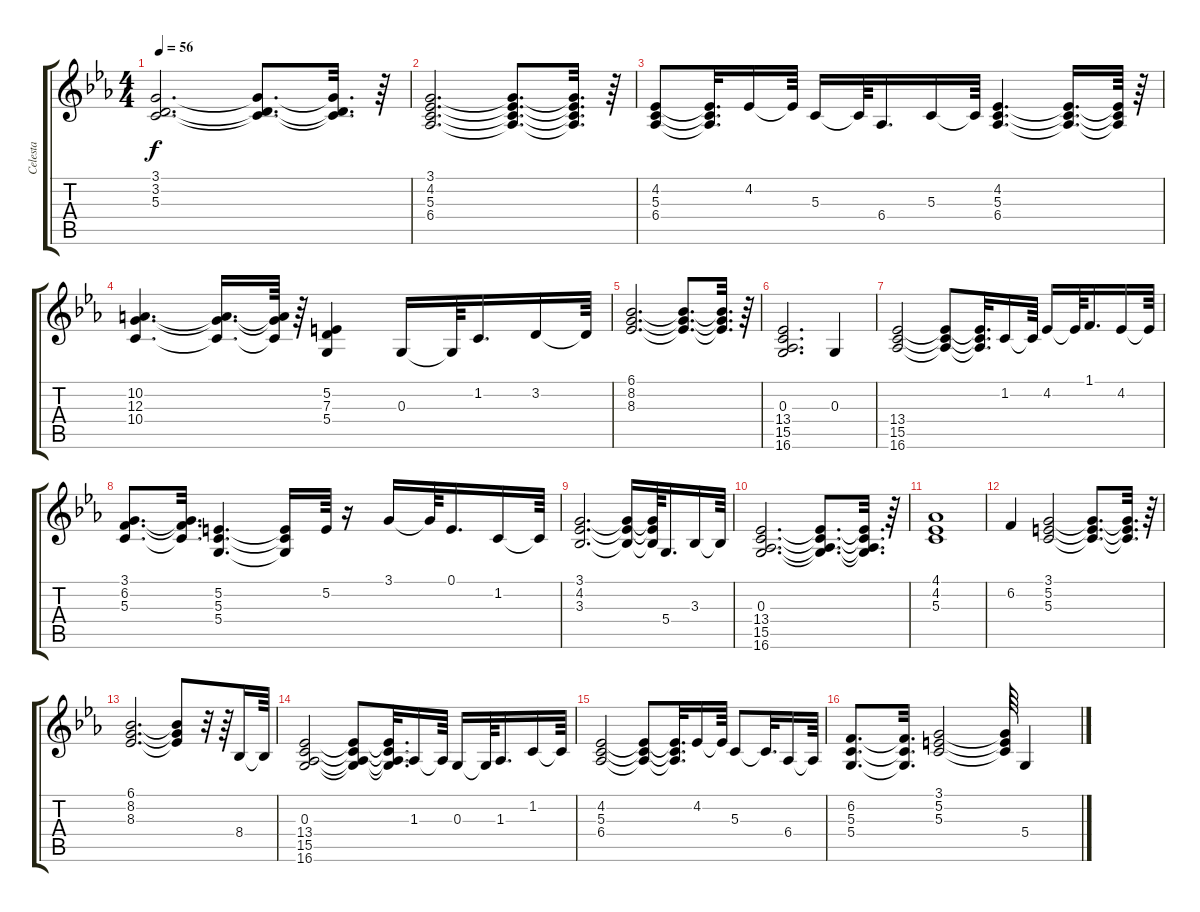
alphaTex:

\track ("Celesta" "Celesta") {instrument synthstrings1}
\staff {score tabs}
\tuning (E4 B3 G3 D3 A2 E2) {hide}
\ts (4 4)
\tempo 56
\clef g2
\ks cminor
(3.1 3.2 5.3).2{d dy f instrument synthstrings1} (3.1{t} 3.2{t} 5.3{t}).8{d} (3.1{t} 3.2{t} 5.3{t}).32{d} r.64 |
(3.1 4.2 5.3 6.4).2{d} (3.1{t} 4.2{t} 5.3{t} 6.4{t}).8{d} (3.1{t} 4.2{t} 5.3{t} 6.4{t}).32{d} r.64 |
(4.2 5.3 6.4).8 (4.2{t} 5.3{t} 6.4{t}).32{d} 4.2.16 4.2{t}.64 5.3.16 5.3{t}.64 6.4.16{d} 5.3.16 5.3{t}.64 (4.2 5.3 6.4).4{d} (4.2{t} 5.3{t} 6.4{t}).16{d} (4.2{t} 5.3{t} 6.4{t}).64 r.64 |
(10.2 12.3 10.4).4{d} (10.2{t} 12.3{t} 10.4{t}).16{d} (10.2{t} 12.3{t} 10.4{t}).64 r.64 (5.2 7.3 5.4).4 0.3.16 0.3{t}.64 1.2.16{d} 3.2.16 3.2{t}.64 |
(6.1 8.2 8.3).2{d} (6.1{t} 8.2{t} 8.3{t}).8{d} (6.1{t} 8.2{t} 8.3{t}).32{d} r.64 |
(0.3 13.4 15.5 16.6).2{d} 0.3.4 |
(13.4 15.5 16.6).2 (13.4{t} 15.5{t} 16.6{t}).8 (13.4{t} 15.5{t} 16.6{t}).32{d} 1.2.16 1.2{t}.64 4.2.16 4.2{t}.64 1.1.16{d} 4.2.16 4.2{t}.64 |
(3.1 6.2 5.3).8{d} (3.1{t} 6.2{t} 5.3{t}).32{d} (5.2 5.3 5.4).4{d} (5.2{t} 5.3{t} 5.4{t}).16 5.2.64 r.16 3.1.16 3.1{t}.64 0.1.16{d} 1.2.16 1.2{t}.64 |
(3.1 4.2 3.3).2{d} (3.1{t} 4.2{t} 3.3{t}).16 (3.1{t} 4.2{t} 3.3{t}).64 5.4.16{d} 3.3.16 3.3{t}.64 |
(0.3 13.4 15.5 16.6).2{d} (0.3{t} 13.4{t} 15.5{t} 16.6{t}).8{d} (0.3{t} 13.4{t} 15.5{t} 16.6{t}).32{d} r.64 |
(4.1 4.2 5.3).1 |
6.2.4 (3.1 5.2 5.3).2 (3.1{t} 5.2{t} 5.3{t}).8{d} (3.1{t} 5.2{t} 5.3{t}).32{d} r.64 |
(6.1 8.2 8.3).2{d} (6.1{t} 8.2{t} 8.3{t}).8 r.32 r.64 8.4.16 8.4{t}.64 |
(0.3 13.4 15.5 16.6).2 (0.3{t} 13.4{t} 15.5{t} 16.6{t}).8 (0.3{t} 13.4{t} 15.5{t} 16.6{t}).32{d} 1.3.16 1.3{t}.64 0.3.16 0.3{t}.64 1.3.16{d} 1.2.16 1.2{t}.64 |
(4.2 5.3 6.4).2 (4.2{t} 5.3{t} 6.4{t}).8 (4.2{t} 5.3{t} 6.4{t}).32{d} 4.2.16 4.2{t}.64 5.3.8 5.3{t}.32{d} 6.4.16 6.4{t}.64 |
(6.2 5.3 5.4).8{d} (6.2{t} 5.3{t} 5.4{t}).32{d} (3.1 5.2 5.3).2 (3.1{t} 5.2{t} 5.3{t}).64 5.4.4
